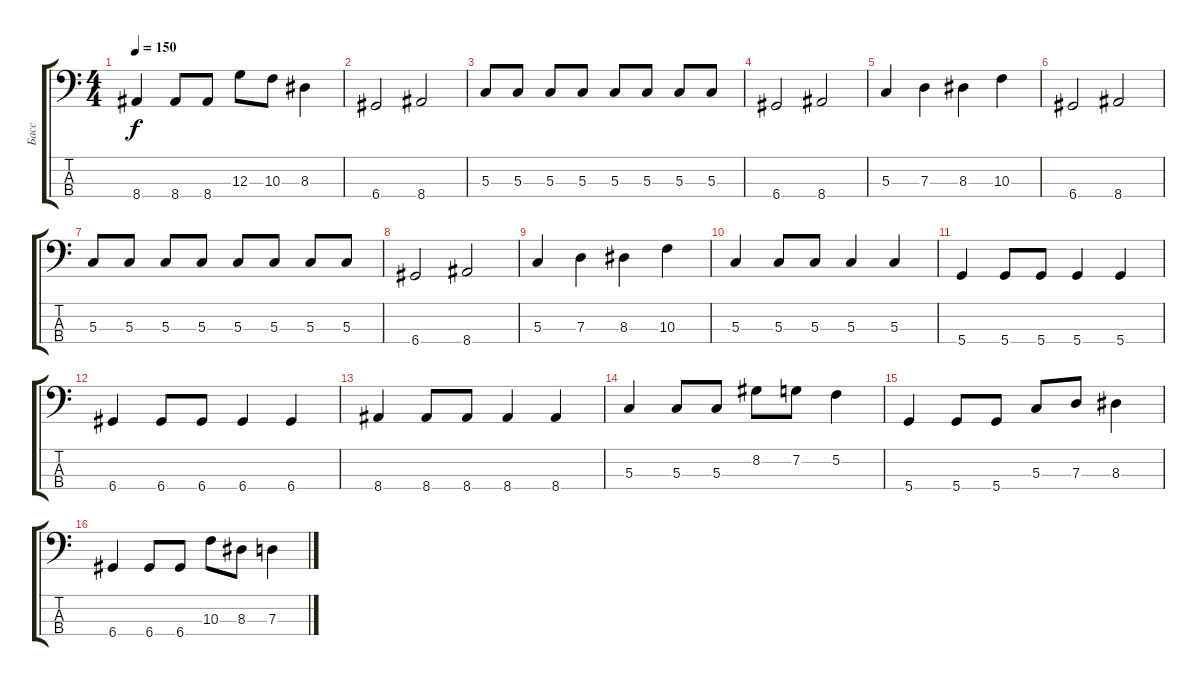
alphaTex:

\track ("Басс" "Басс") {instrument electricbassfinger}
\staff {score tabs}
\tuning (F2 C2 G1 D1) {hide}
\ts (4 4)
\tempo 150
\clef f4
\ks c
8.4.4{dy f} 8.4.8 8.4.8 12.3.8 10.3.8 8.3.4 |
6.4.2 8.4.2 |
5.3.8 5.3.8 5.3.8 5.3.8 5.3.8 5.3.8 5.3.8 5.3.8 |
6.4.2 8.4.2 |
5.3.4 7.3.4 8.3.4 10.3.4 |
6.4.2 8.4.2 |
5.3.8 5.3.8 5.3.8 5.3.8 5.3.8 5.3.8 5.3.8 5.3.8 |
6.4.2 8.4.2 |
5.3.4 7.3.4 8.3.4 10.3.4 |
5.3.4 5.3.8 5.3.8 5.3.4 5.3.4 |
5.4.4 5.4.8 5.4.8 5.4.4 5.4.4 |
6.4.4 6.4.8 6.4.8 6.4.4 6.4.4 |
8.4.4 8.4.8 8.4.8 8.4.4 8.4.4 |
5.3.4 5.3.8 5.3.8 8.2.8 7.2.8 5.2.4 |
5.4.4 5.4.8 5.4.8 5.3.8 7.3.8 8.3.4 |
6.4.4 6.4.8 6.4.8 10.3.8 8.3.8 7.3.4
